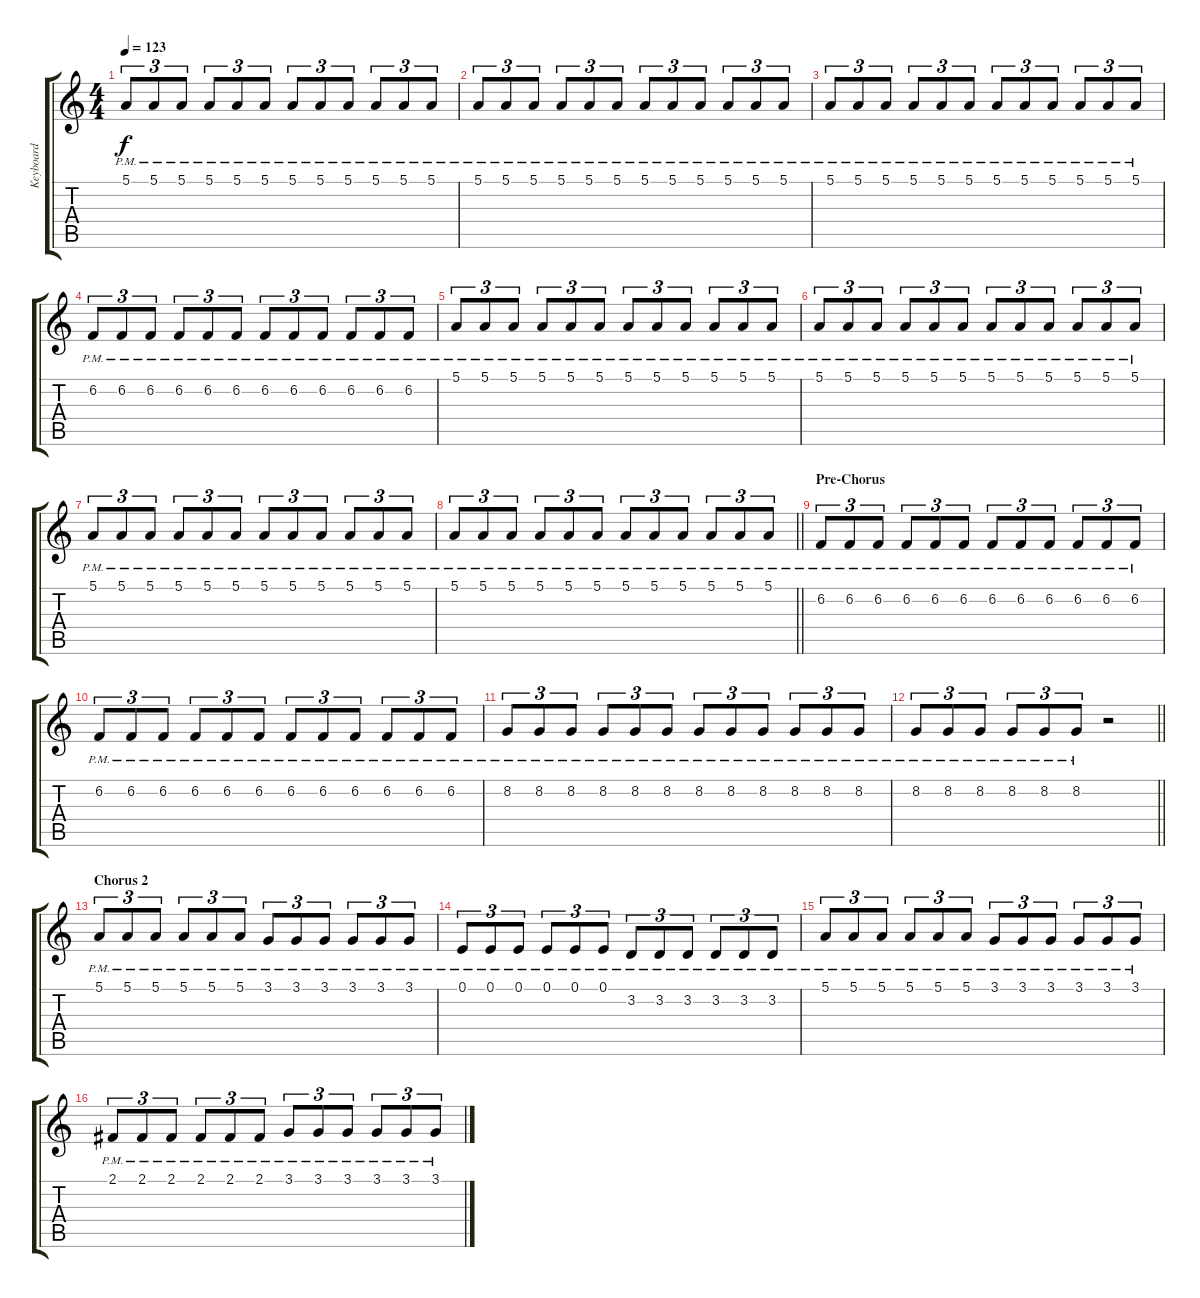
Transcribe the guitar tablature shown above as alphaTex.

\track ("Keyboard" "Keyboard") {instrument piccolo}
\staff {score tabs}
\tuning (E4 B3 G3 D3 A2 D2) {hide}
\ts (4 4)
\tempo 123
\clef g2
\ks c
5.1{pm}.8{tu (3 2) dy f} 5.1{pm}.8{tu (3 2)} 5.1{pm}.8{tu (3 2)} 5.1{pm}.8{tu (3 2)} 5.1{pm}.8{tu (3 2)} 5.1{pm}.8{tu (3 2)} 5.1{pm}.8{tu (3 2)} 5.1{pm}.8{tu (3 2)} 5.1{pm}.8{tu (3 2)} 5.1{pm}.8{tu (3 2)} 5.1{pm}.8{tu (3 2)} 5.1{pm}.8{tu (3 2)} |
5.1{pm}.8{tu (3 2)} 5.1{pm}.8{tu (3 2)} 5.1{pm}.8{tu (3 2)} 5.1{pm}.8{tu (3 2)} 5.1{pm}.8{tu (3 2)} 5.1{pm}.8{tu (3 2)} 5.1{pm}.8{tu (3 2)} 5.1{pm}.8{tu (3 2)} 5.1{pm}.8{tu (3 2)} 5.1{pm}.8{tu (3 2)} 5.1{pm}.8{tu (3 2)} 5.1{pm}.8{tu (3 2)} |
5.1{pm}.8{tu (3 2)} 5.1{pm}.8{tu (3 2)} 5.1{pm}.8{tu (3 2)} 5.1{pm}.8{tu (3 2)} 5.1{pm}.8{tu (3 2)} 5.1{pm}.8{tu (3 2)} 5.1{pm}.8{tu (3 2)} 5.1{pm}.8{tu (3 2)} 5.1{pm}.8{tu (3 2)} 5.1{pm}.8{tu (3 2)} 5.1{pm}.8{tu (3 2)} 5.1{pm}.8{tu (3 2)} |
6.2{pm}.8{tu (3 2)} 6.2{pm}.8{tu (3 2)} 6.2{pm}.8{tu (3 2)} 6.2{pm}.8{tu (3 2)} 6.2{pm}.8{tu (3 2)} 6.2{pm}.8{tu (3 2)} 6.2{pm}.8{tu (3 2)} 6.2{pm}.8{tu (3 2)} 6.2{pm}.8{tu (3 2)} 6.2{pm}.8{tu (3 2)} 6.2{pm}.8{tu (3 2)} 6.2{pm}.8{tu (3 2)} |
5.1{pm}.8{tu (3 2)} 5.1{pm}.8{tu (3 2)} 5.1{pm}.8{tu (3 2)} 5.1{pm}.8{tu (3 2)} 5.1{pm}.8{tu (3 2)} 5.1{pm}.8{tu (3 2)} 5.1{pm}.8{tu (3 2)} 5.1{pm}.8{tu (3 2)} 5.1{pm}.8{tu (3 2)} 5.1{pm}.8{tu (3 2)} 5.1{pm}.8{tu (3 2)} 5.1{pm}.8{tu (3 2)} |
5.1{pm}.8{tu (3 2)} 5.1{pm}.8{tu (3 2)} 5.1{pm}.8{tu (3 2)} 5.1{pm}.8{tu (3 2)} 5.1{pm}.8{tu (3 2)} 5.1{pm}.8{tu (3 2)} 5.1{pm}.8{tu (3 2)} 5.1{pm}.8{tu (3 2)} 5.1{pm}.8{tu (3 2)} 5.1{pm}.8{tu (3 2)} 5.1{pm}.8{tu (3 2)} 5.1{pm}.8{tu (3 2)} |
5.1{pm}.8{tu (3 2)} 5.1{pm}.8{tu (3 2)} 5.1{pm}.8{tu (3 2)} 5.1{pm}.8{tu (3 2)} 5.1{pm}.8{tu (3 2)} 5.1{pm}.8{tu (3 2)} 5.1{pm}.8{tu (3 2)} 5.1{pm}.8{tu (3 2)} 5.1{pm}.8{tu (3 2)} 5.1{pm}.8{tu (3 2)} 5.1{pm}.8{tu (3 2)} 5.1{pm}.8{tu (3 2)} |
\barLineRight lightlight
5.1{pm}.8{tu (3 2)} 5.1{pm}.8{tu (3 2)} 5.1{pm}.8{tu (3 2)} 5.1{pm}.8{tu (3 2)} 5.1{pm}.8{tu (3 2)} 5.1{pm}.8{tu (3 2)} 5.1{pm}.8{tu (3 2)} 5.1{pm}.8{tu (3 2)} 5.1{pm}.8{tu (3 2)} 5.1{pm}.8{tu (3 2)} 5.1{pm}.8{tu (3 2)} 5.1{pm}.8{tu (3 2)} |
\section ("" "Pre-Chorus")
6.2{pm}.8{tu (3 2)} 6.2{pm}.8{tu (3 2)} 6.2{pm}.8{tu (3 2)} 6.2{pm}.8{tu (3 2)} 6.2{pm}.8{tu (3 2)} 6.2{pm}.8{tu (3 2)} 6.2{pm}.8{tu (3 2)} 6.2{pm}.8{tu (3 2)} 6.2{pm}.8{tu (3 2)} 6.2{pm}.8{tu (3 2)} 6.2{pm}.8{tu (3 2)} 6.2{pm}.8{tu (3 2)} |
6.2{pm}.8{tu (3 2)} 6.2{pm}.8{tu (3 2)} 6.2{pm}.8{tu (3 2)} 6.2{pm}.8{tu (3 2)} 6.2{pm}.8{tu (3 2)} 6.2{pm}.8{tu (3 2)} 6.2{pm}.8{tu (3 2)} 6.2{pm}.8{tu (3 2)} 6.2{pm}.8{tu (3 2)} 6.2{pm}.8{tu (3 2)} 6.2{pm}.8{tu (3 2)} 6.2{pm}.8{tu (3 2)} |
8.2{pm}.8{tu (3 2)} 8.2{pm}.8{tu (3 2)} 8.2{pm}.8{tu (3 2)} 8.2{pm}.8{tu (3 2)} 8.2{pm}.8{tu (3 2)} 8.2{pm}.8{tu (3 2)} 8.2{pm}.8{tu (3 2)} 8.2{pm}.8{tu (3 2)} 8.2{pm}.8{tu (3 2)} 8.2{pm}.8{tu (3 2)} 8.2{pm}.8{tu (3 2)} 8.2{pm}.8{tu (3 2)} |
\barLineRight lightlight
8.2{pm}.8{tu (3 2)} 8.2{pm}.8{tu (3 2)} 8.2{pm}.8{tu (3 2)} 8.2{pm}.8{tu (3 2)} 8.2{pm}.8{tu (3 2)} 8.2{pm}.8{tu (3 2)} r.2 |
\section ("" "Chorus 2")
5.1{pm}.8{tu (3 2)} 5.1{pm}.8{tu (3 2)} 5.1{pm}.8{tu (3 2)} 5.1{pm}.8{tu (3 2)} 5.1{pm}.8{tu (3 2)} 5.1{pm}.8{tu (3 2)} 3.1{pm}.8{tu (3 2)} 3.1{pm}.8{tu (3 2)} 3.1{pm}.8{tu (3 2)} 3.1{pm}.8{tu (3 2)} 3.1{pm}.8{tu (3 2)} 3.1{pm}.8{tu (3 2)} |
0.1{pm}.8{tu (3 2)} 0.1{pm}.8{tu (3 2)} 0.1{pm}.8{tu (3 2)} 0.1{pm}.8{tu (3 2)} 0.1{pm}.8{tu (3 2)} 0.1{pm}.8{tu (3 2)} 3.2{pm}.8{tu (3 2)} 3.2{pm}.8{tu (3 2)} 3.2{pm}.8{tu (3 2)} 3.2{pm}.8{tu (3 2)} 3.2{pm}.8{tu (3 2)} 3.2{pm}.8{tu (3 2)} |
5.1{pm}.8{tu (3 2)} 5.1{pm}.8{tu (3 2)} 5.1{pm}.8{tu (3 2)} 5.1{pm}.8{tu (3 2)} 5.1{pm}.8{tu (3 2)} 5.1{pm}.8{tu (3 2)} 3.1{pm}.8{tu (3 2)} 3.1{pm}.8{tu (3 2)} 3.1{pm}.8{tu (3 2)} 3.1{pm}.8{tu (3 2)} 3.1{pm}.8{tu (3 2)} 3.1{pm}.8{tu (3 2)} |
2.1{pm}.8{tu (3 2)} 2.1{pm}.8{tu (3 2)} 2.1{pm}.8{tu (3 2)} 2.1{pm}.8{tu (3 2)} 2.1{pm}.8{tu (3 2)} 2.1{pm}.8{tu (3 2)} 3.1{pm}.8{tu (3 2)} 3.1{pm}.8{tu (3 2)} 3.1{pm}.8{tu (3 2)} 3.1{pm}.8{tu (3 2)} 3.1{pm}.8{tu (3 2)} 3.1{pm}.8{tu (3 2)}
